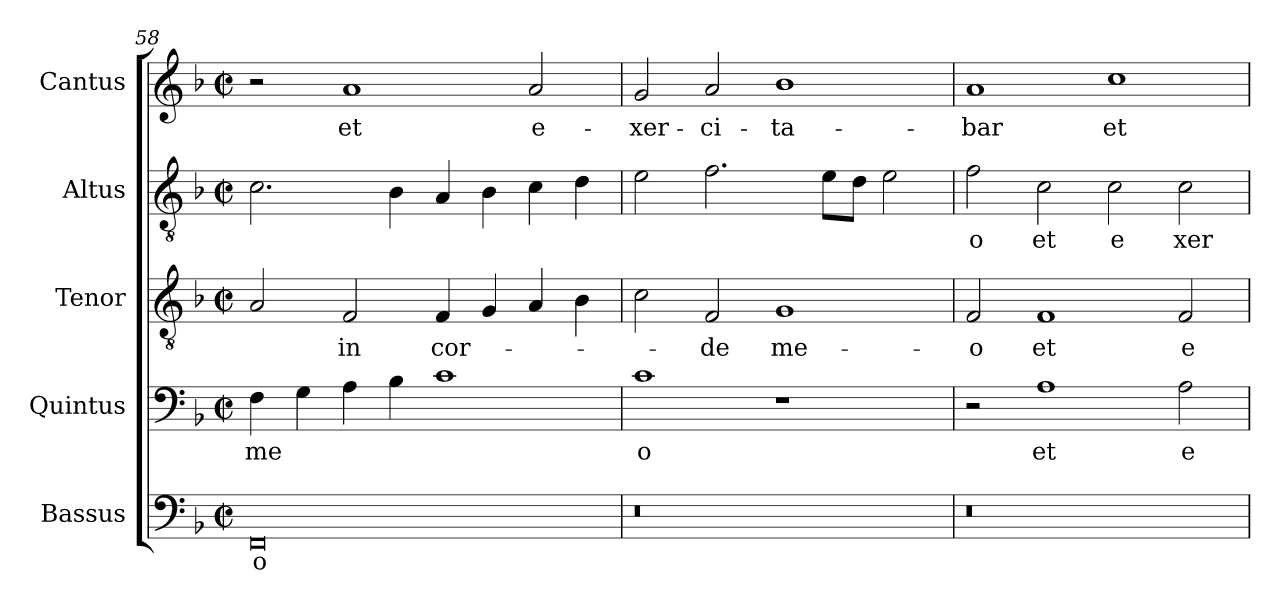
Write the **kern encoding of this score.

**kern	**text	**kern	**text	**kern	**text	**kern	**text	**kern	**text
*part5	*part5	*part4	*part4	*part3	*part3	*part2	*part2	*part1	*part1
*staff5	*staff5	*staff4	*staff4	*staff3	*staff3	*staff2	*staff2	*staff1	*staff1
*I"Bassus	*	*I"Quintus	*	*I"Tenor	*	*I"Altus	*	*I"Cantus	*
*clefF4	*	*clefF4	*	*clefGv2	*	*clefGv2	*	*clefG2	*
*k[b-]	*	*k[b-]	*	*k[b-]	*	*k[b-]	*	*k[b-]	*
*F:	*	*F:	*	*F:	*	*F:	*	*F:	*
*M2/2	*	*M2/2	*	*M2/2	*	*M2/2	*	*M2/2	*
*met(c|)	*	*met(c|)	*	*met(c|)	*	*met(c|)	*	*met(c|)	*
=58	=58	=58	=58	=58	=58	=58	=58	=58	=58
!	!LO:LY:b:cj	!	!LO:LY:b	!	!	!	!	!	!
0FF	o	4F\	me	2A/	.	2.c\	.	2r	.
.	.	4G\	.	.	.	.	.	.	.
!	!	!	!	!	!LO:LY:b:cj	!	!	!	!LO:LY:b:cj
.	.	4A\	.	2F/	in	.	.	1a	et
.	.	4B-\	.	.	.	4B-\	.	.	.
!	!	!	!	!	!LO:LY:b	!	!	!	!
.	.	1c	.	4F/	cor-	4A/	.	.	.
.	.	.	.	4G/	.	4B-\	.	.	.
!	!	!	!	!	!	!	!	!	!LO:LY:b:cj
.	.	.	.	4A/	.	4c\	.	2a/	e-
.	.	.	.	4B-\	.	4d\	.	.	.
=59	=59	=59	=59	=59	=59	=59	=59	=59	=59
!	!	!	!LO:LY:b:cj	!	!	!	!	!	!LO:LY:b:cj
0r	.	1c	o	2c\	.	2e\	.	2g/	-xer-
!	!	!	!	!	!LO:LY:b:cj	!	!	!	!LO:LY:b:cj
.	.	.	.	2F/	-de	2.f\	.	2a/	-ci-
!	!	!	!	!	!LO:LY:b:cj	!	!	!	!LO:LY:b:cj
.	.	1r	.	1G	me-	.	.	1b-	-ta-
.	.	.	.	.	.	8e\L	.	.	.
.	.	.	.	.	.	8d\J	.	.	.
.	.	.	.	.	.	2e\	.	.	.
!!LO:LB:g=z
=60	=60	=60	=60	=60	=60	=60	=60	=60	=60
!	!	!	!	!	!LO:LY:b:cj	!	!LO:LY:b:cj	!	!LO:LY:b:cj
0r	.	2r	.	2F/	-o	2f\	-o	1a	-bar
!	!	!	!LO:LY:b:cj	!	!LO:LY:b:cj	!	!LO:LY:b:cj	!	!
.	.	1A	et	1F	et	2c\	et	.	.
!	!	!	!	!	!	!	!LO:LY:b:cj	!	!LO:LY:b:cj
.	.	.	.	.	.	2c\	e	1cc	et
!	!	!	!LO:LY:b:cj	!	!LO:LY:b:cj	!	!LO:LY:b:cj	!	!
.	.	2A\	e	2F/	e	2c\	xer	.	.
=	=	=	=	=	=	=	=	=	=
*-	*-	*-	*-	*-	*-	*-	*-	*-	*-
